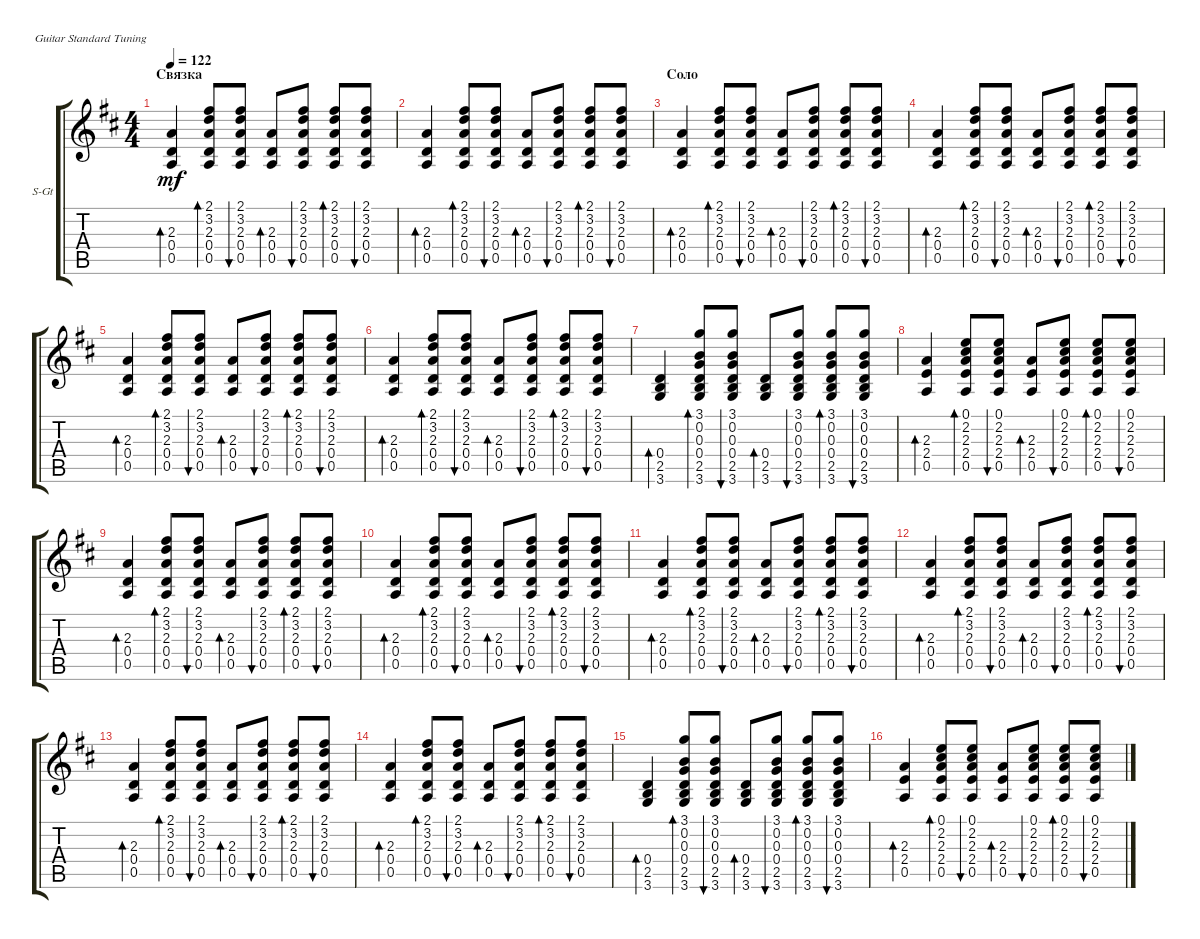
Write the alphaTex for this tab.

\defaultSystemsLayout 4
\bracketExtendMode groupsimilarinstruments
\firstSystemTrackNameOrientation horizontal
\otherSystemsTrackNameOrientation horizontal
\track ("Steel Guitar" "S-Gt") {instrument acousticguitarsteel}
\staff {score tabs}
\tuning (E4 B3 G3 D3 A2 E2)
\ts (4 4)
\section ("" "Связка")
\tempo 122
\clef g2
\ks d
(0.5 0.4 2.3).4{bd 30 dy mf} (0.5 0.4 2.3 3.2 2.1).8{bd 30} (0.5 0.4 2.3 3.2 2.1).8{bu 30} (0.5 0.4 2.3).8{bd 30} (0.5 0.4 2.3 3.2 2.1).8{bu 30} (0.5 0.4 2.3 3.2 2.1).8{bd 30} (0.5 0.4 2.3 3.2 2.1).8{bu 30} |
(0.5 0.4 2.3).4{bd 30} (0.5 0.4 2.3 3.2 2.1).8{bd 30} (0.5 0.4 2.3 3.2 2.1).8{bu 30} (0.5 0.4 2.3).8{bd 30} (0.5 0.4 2.3 3.2 2.1).8{bu 30} (0.5 0.4 2.3 3.2 2.1).8{bd 30} (0.5 0.4 2.3 3.2 2.1).8{bu 30} |
\section ("" "Соло")
(0.5 0.4 2.3).4{bd 30} (0.5 0.4 2.3 3.2 2.1).8{bd 30} (0.5 0.4 2.3 3.2 2.1).8{bu 30} (0.5 0.4 2.3).8{bd 30} (0.5 0.4 2.3 3.2 2.1).8{bu 30} (0.5 0.4 2.3 3.2 2.1).8{bd 30} (0.5 0.4 2.3 3.2 2.1).8{bu 30} |
(0.5 0.4 2.3).4{bd 30} (0.5 0.4 2.3 3.2 2.1).8{bd 30} (0.5 0.4 2.3 3.2 2.1).8{bu 30} (0.5 0.4 2.3).8{bd 30} (0.5 0.4 2.3 3.2 2.1).8{bu 30} (0.5 0.4 2.3 3.2 2.1).8{bd 30} (0.5 0.4 2.3 3.2 2.1).8{bu 30} |
(0.5 0.4 2.3).4{bd 30} (0.5 0.4 2.3 3.2 2.1).8{bd 30} (0.5 0.4 2.3 3.2 2.1).8{bu 30} (0.5 0.4 2.3).8{bd 30} (0.5 0.4 2.3 3.2 2.1).8{bu 30} (0.5 0.4 2.3 3.2 2.1).8{bd 30} (0.5 0.4 2.3 3.2 2.1).8{bu 30} |
(0.5 0.4 2.3).4{bd 30} (0.5 0.4 2.3 3.2 2.1).8{bd 30} (0.5 0.4 2.3 3.2 2.1).8{bu 30} (0.5 0.4 2.3).8{bd 30} (0.5 0.4 2.3 3.2 2.1).8{bu 30} (0.5 0.4 2.3 3.2 2.1).8{bd 30} (0.5 0.4 2.3 3.2 2.1).8{bu 30} |
(3.6 2.5 0.4).4{bd 30} (3.6 2.5 0.4 0.3 0.2 3.1).8{bd 30} (3.6 2.5 0.4 0.3 0.2 3.1).8{bu 30} (3.6 2.5 0.4).8{bd 30} (3.6 2.5 0.4 0.3 0.2 3.1).8{bu 30} (3.6 2.5 0.4 0.3 0.2 3.1).8{bd 30} (3.6 2.5 0.4 0.3 0.2 3.1).8{bu 30} |
(0.5 2.4 2.3).4{bd 30} (0.5 2.4 2.3 2.2 0.1).8{bd 30} (0.5 2.4 2.3 2.2 0.1).8{bu 30} (0.5 2.4 2.3).8{bd 30} (0.5 2.4 2.3 2.2 0.1).8{bu 30} (0.5 2.4 2.3 2.2 0.1).8{bd 30} (0.5 2.4 2.3 2.2 0.1).8{bu 30} |
(0.5 0.4 2.3).4{bd 30} (0.5 0.4 2.3 3.2 2.1).8{bd 30} (0.5 0.4 2.3 3.2 2.1).8{bu 30} (0.5 0.4 2.3).8{bd 30} (0.5 0.4 2.3 3.2 2.1).8{bu 30} (0.5 0.4 2.3 3.2 2.1).8{bd 30} (0.5 0.4 2.3 3.2 2.1).8{bu 30} |
(0.5 0.4 2.3).4{bd 30} (0.5 0.4 2.3 3.2 2.1).8{bd 30} (0.5 0.4 2.3 3.2 2.1).8{bu 30} (0.5 0.4 2.3).8{bd 30} (0.5 0.4 2.3 3.2 2.1).8{bu 30} (0.5 0.4 2.3 3.2 2.1).8{bd 30} (0.5 0.4 2.3 3.2 2.1).8{bu 30} |
(0.5 0.4 2.3).4{bd 30} (0.5 0.4 2.3 3.2 2.1).8{bd 30} (0.5 0.4 2.3 3.2 2.1).8{bu 30} (0.5 0.4 2.3).8{bd 30} (0.5 0.4 2.3 3.2 2.1).8{bu 30} (0.5 0.4 2.3 3.2 2.1).8{bd 30} (0.5 0.4 2.3 3.2 2.1).8{bu 30} |
(0.5 0.4 2.3).4{bd 30} (0.5 0.4 2.3 3.2 2.1).8{bd 30} (0.5 0.4 2.3 3.2 2.1).8{bu 30} (0.5 0.4 2.3).8{bd 30} (0.5 0.4 2.3 3.2 2.1).8{bu 30} (0.5 0.4 2.3 3.2 2.1).8{bd 30} (0.5 0.4 2.3 3.2 2.1).8{bu 30} |
(0.5 0.4 2.3).4{bd 30} (0.5 0.4 2.3 3.2 2.1).8{bd 30} (0.5 0.4 2.3 3.2 2.1).8{bu 30} (0.5 0.4 2.3).8{bd 30} (0.5 0.4 2.3 3.2 2.1).8{bu 30} (0.5 0.4 2.3 3.2 2.1).8{bd 30} (0.5 0.4 2.3 3.2 2.1).8{bu 30} |
(0.5 0.4 2.3).4{bd 30} (0.5 0.4 2.3 3.2 2.1).8{bd 30} (0.5 0.4 2.3 3.2 2.1).8{bu 30} (0.5 0.4 2.3).8{bd 30} (0.5 0.4 2.3 3.2 2.1).8{bu 30} (0.5 0.4 2.3 3.2 2.1).8{bd 30} (0.5 0.4 2.3 3.2 2.1).8{bu 30} |
(3.6 2.5 0.4).4{bd 30} (3.6 2.5 0.4 0.3 0.2 3.1).8{bd 30} (3.6 2.5 0.4 0.3 0.2 3.1).8{bu 30} (3.6 2.5 0.4).8{bd 30} (3.6 2.5 0.4 0.3 0.2 3.1).8{bu 30} (3.6 2.5 0.4 0.3 0.2 3.1).8{bd 30} (3.6 2.5 0.4 0.3 0.2 3.1).8{bu 30} |
(0.5 2.4 2.3).4{bd 30} (0.5 2.4 2.3 2.2 0.1).8{bd 30} (0.5 2.4 2.3 2.2 0.1).8{bu 30} (0.5 2.4 2.3).8{bd 30} (0.5 2.4 2.3 2.2 0.1).8{bu 30} (0.5 2.4 2.3 2.2 0.1).8{bd 30} (0.5 2.4 2.3 2.2 0.1).8{bu 30}
